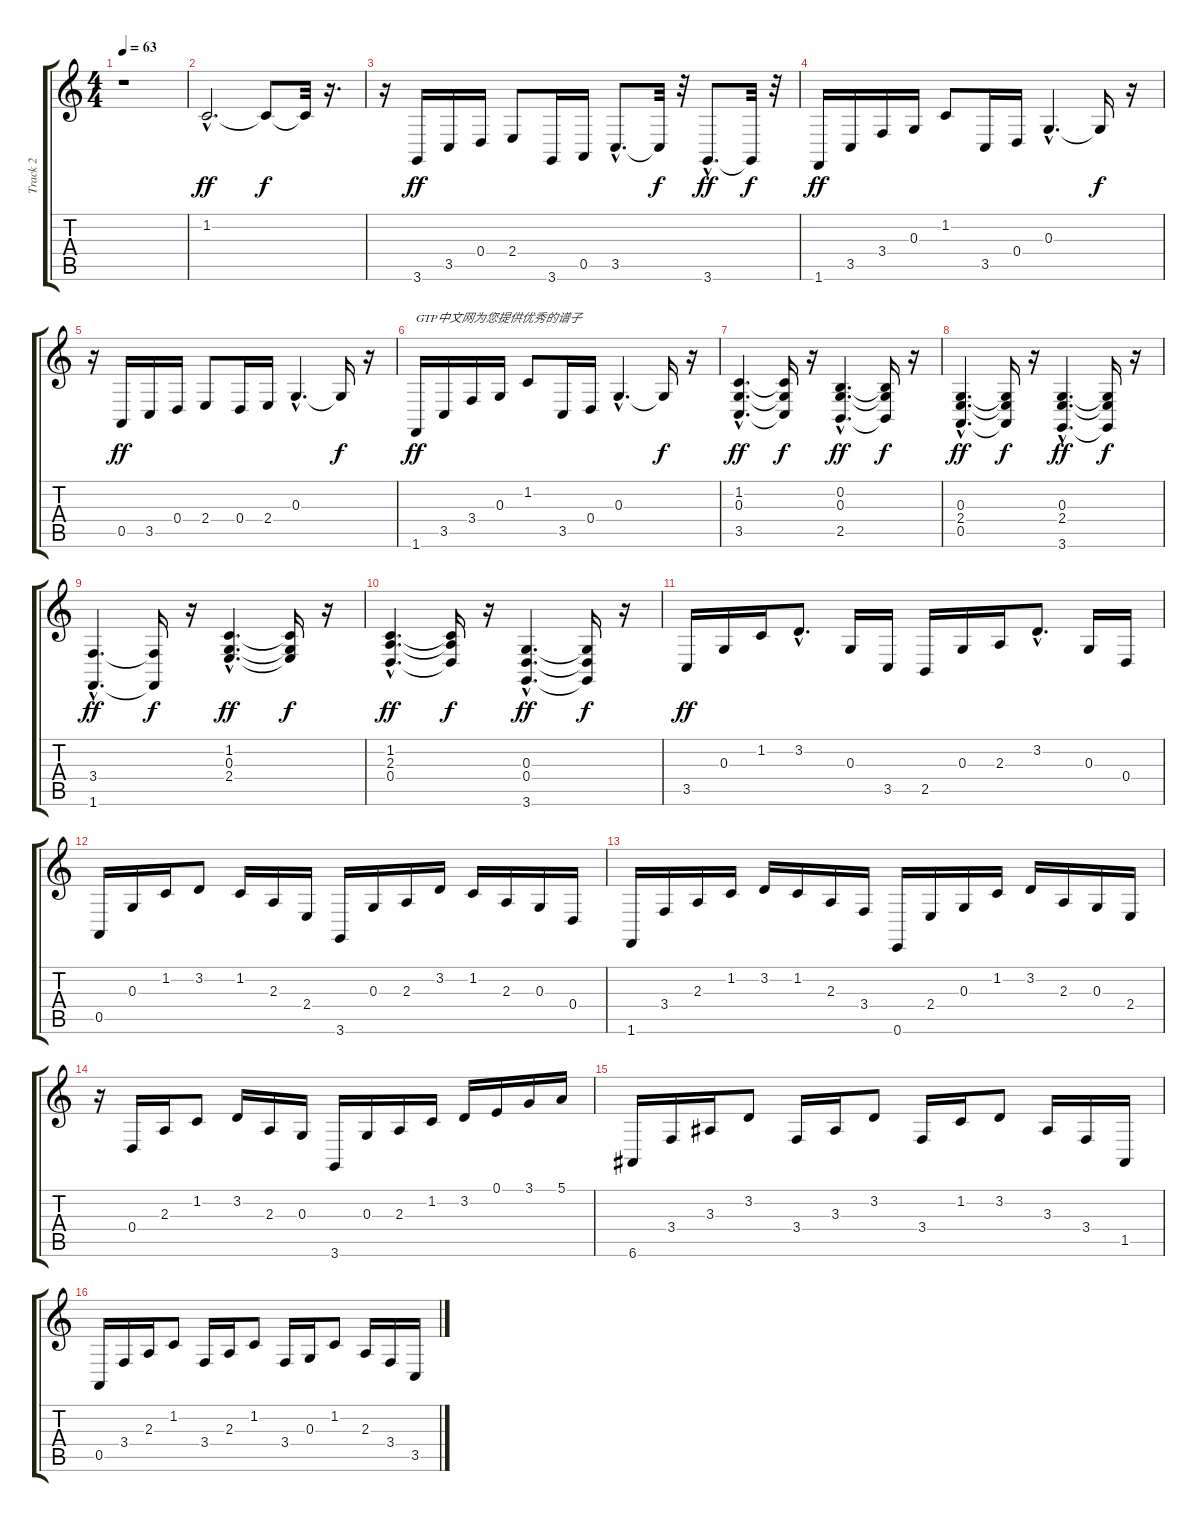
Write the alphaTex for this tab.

\track ("Track 2" "Track 2") {instrument acousticgrandpiano}
\staff {score tabs}
\tuning (E4 B3 G3 D3 A2 E2) {hide}
\ts (4 4)
\tempo 63
\clef g2
\ks c
r.1{dy ff instrument acousticgrandpiano} |
1.2{hac}.2{d} 1.2{t}.8{dy f} 1.2{t}.32 r.16{d} |
r.16 3.6.16{dy ff} 3.5.16 0.4.16 2.4.8 3.6.16 0.5.16 3.5{hac}.8{d} 3.5{t}.32{dy f} r.32 3.6{hac}.8{d dy ff} 3.6{t}.32{dy f} r.32 |
1.6.16{dy ff} 3.5.16 3.4.16 0.3.16 1.2.8 3.5.16 0.4.16 0.3{hac}.4{d} 0.3{t}.16{dy f} r.16 |
r.16 0.5.16{dy ff} 3.5.16 0.4.16 2.4.8 0.4.16 2.4.16 0.3{hac}.4{d} 0.3{t}.16{dy f} r.16 |
1.6.16{txt "GTP中文网为您提供优秀的谱子" dy ff} 3.5.16 3.4.16 0.3.16 1.2.8 3.5.16 0.4.16 0.3{hac}.4{d} 0.3{t}.16{dy f} r.16 |
(1.2{hac} 0.3{hac} 3.5{hac}).4{d dy ff} (1.2{t} 0.3{t} 3.5{t}).16{dy f} r.16 (0.2{hac} 0.3{hac} 2.5{hac}).4{d dy ff} (0.2{t} 0.3{t} 2.5{t}).16{dy f} r.16 |
(0.3{hac} 2.4{hac} 0.5{hac}).4{d dy ff} (0.3{t} 2.4{t} 0.5{t}).16{dy f} r.16 (0.3{hac} 2.4{hac} 3.6{hac}).4{d dy ff} (0.3{t} 2.4{t} 3.6{t}).16{dy f} r.16 |
(3.4{hac} 1.6{hac}).4{d dy ff} (3.4{t} 1.6{t}).16{dy f} r.16 (1.2{hac} 0.3{hac} 2.4{hac}).4{d dy ff} (1.2{t} 0.3{t} 2.4{t}).16{dy f} r.16 |
(1.2{hac} 2.3{hac} 0.4{hac}).4{d dy ff} (1.2{t} 2.3{t} 0.4{t}).16{dy f} r.16 (0.3{hac} 0.4{hac} 3.6{hac}).4{d dy ff} (0.3{t} 0.4{t} 3.6{t}).16{dy f} r.16 |
3.5.16{dy ff} 0.3.16 1.2.16 3.2{hac}.8{d} 0.3.16 3.5.16 2.5.16 0.3.16 2.3.16 3.2{hac}.8{d} 0.3.16 0.4.16 |
0.5.16 0.3.16 1.2.16 3.2.8 1.2.16 2.3.16 2.4.16 3.6.16 0.3.16 2.3.16 3.2.16 1.2.16 2.3.16 0.3.16 0.4.16 |
1.6.16 3.4.16 2.3.16 1.2.16 3.2.16 1.2.16 2.3.16 3.4.16 0.6.16 2.4.16 0.3.16 1.2.16 3.2.16 2.3.16 0.3.16 2.4.16 |
r.16 0.4.16 2.3.16 1.2.8 3.2.16 2.3.16 0.3.16 3.6.16 0.3.16 2.3.16 1.2.16 3.2.16 0.1.16 3.1.16 5.1.16 |
6.6.16 3.4.16 3.3.16 3.2.8 3.4.16 3.3.16 3.2.8 3.4.16 1.2.16 3.2.8 3.3.16 3.4.16 1.5.16 |
0.5.16 3.4.16 2.3.16 1.2.8 3.4.16 2.3.16 1.2.8 3.4.16 0.3.16 1.2.8 2.3.16 3.4.16 3.5.16
